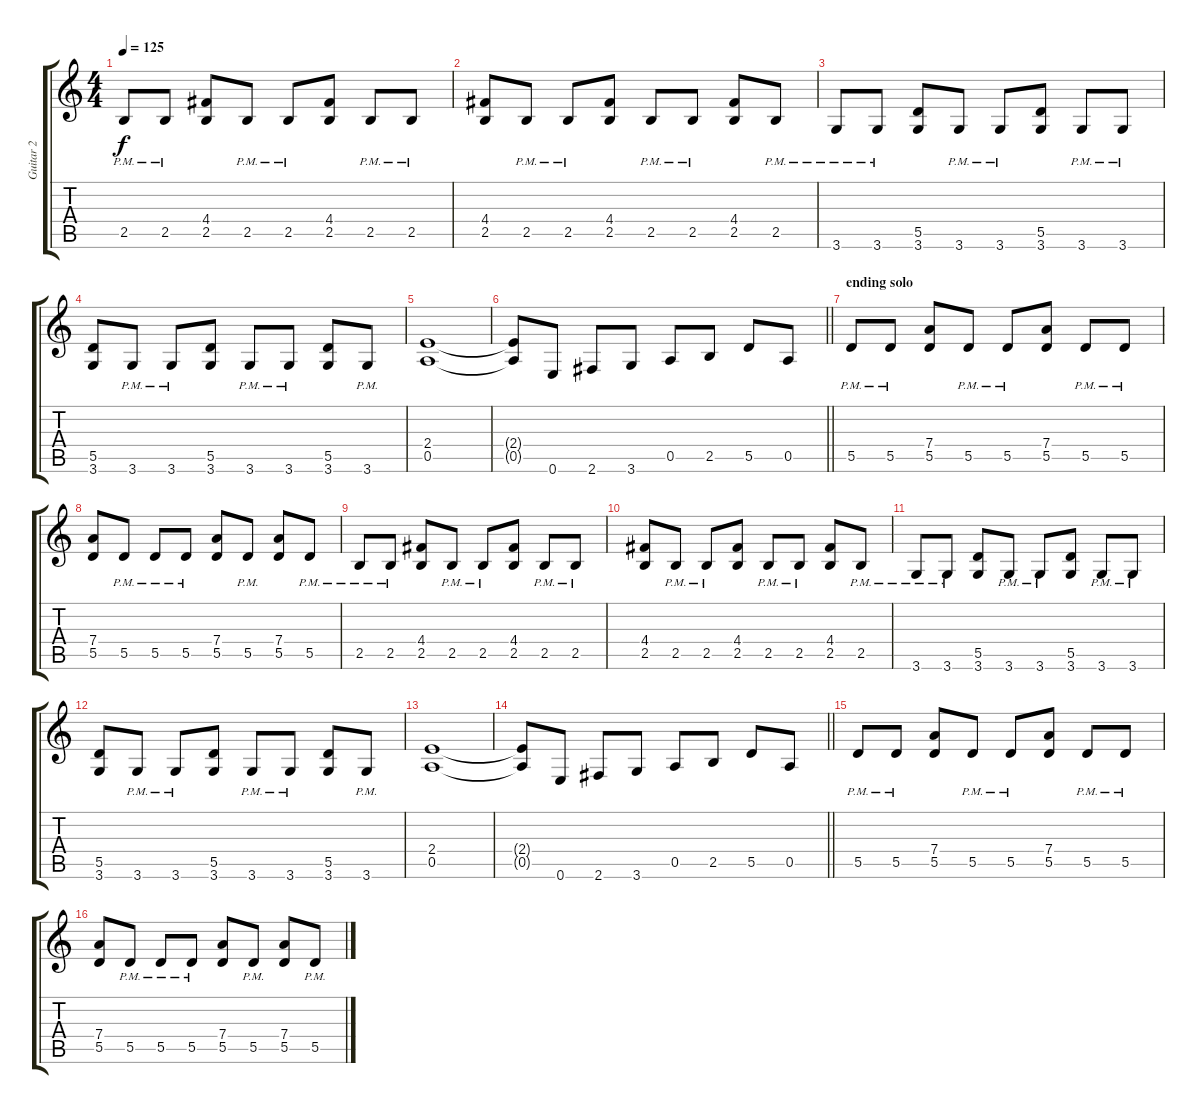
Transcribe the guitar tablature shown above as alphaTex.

\track ("Guitar 2" "Guitar 2") {instrument distortionguitar}
\staff {score tabs}
\tuning (E4 B3 G3 D3 A2 E2) {hide}
\ts (4 4)
\tempo 125
\clef g2
\ks c
2.5{pm}.8{dy f} 2.5{pm}.8 (4.4 2.5).8 2.5{pm}.8 2.5{pm}.8 (4.4 2.5).8 2.5{pm}.8 2.5{pm}.8 |
(4.4 2.5).8 2.5{pm}.8 2.5{pm}.8 (4.4 2.5).8 2.5{pm}.8 2.5{pm}.8 (4.4 2.5).8 2.5{pm}.8 |
3.6{pm}.8 3.6{pm}.8 (5.5 3.6).8 3.6{pm}.8 3.6{pm}.8 (5.5 3.6).8 3.6{pm}.8 3.6{pm}.8 |
(5.5 3.6).8 3.6{pm}.8 3.6{pm}.8 (5.5 3.6).8 3.6{pm}.8 3.6{pm}.8 (5.5 3.6).8 3.6{pm}.8 |
(2.4 0.5).1 |
\barLineRight lightlight
(2.4{t} 0.5{t}).8 0.6.8 2.6.8 3.6.8 0.5.8 2.5.8 5.5.8 0.5.8 |
\section ("" "ending solo")
5.5{pm}.8 5.5{pm}.8 (7.4 5.5).8 5.5{pm}.8 5.5{pm}.8 (7.4 5.5).8 5.5{pm}.8 5.5{pm}.8 |
(7.4 5.5).8 5.5{pm}.8 5.5{pm}.8 5.5{pm}.8 (7.4 5.5).8 5.5{pm}.8 (7.4 5.5).8 5.5{pm}.8 |
2.5{pm}.8 2.5{pm}.8 (4.4 2.5).8 2.5{pm}.8 2.5{pm}.8 (4.4 2.5).8 2.5{pm}.8 2.5{pm}.8 |
(4.4 2.5).8 2.5{pm}.8 2.5{pm}.8 (4.4 2.5).8 2.5{pm}.8 2.5{pm}.8 (4.4 2.5).8 2.5{pm}.8 |
3.6{pm}.8 3.6{pm}.8 (5.5 3.6).8 3.6{pm}.8 3.6{pm}.8 (5.5 3.6).8 3.6{pm}.8 3.6{pm}.8 |
(5.5 3.6).8 3.6{pm}.8 3.6{pm}.8 (5.5 3.6).8 3.6{pm}.8 3.6{pm}.8 (5.5 3.6).8 3.6{pm}.8 |
(2.4 0.5).1 |
\barLineRight lightlight
(2.4{t} 0.5{t}).8 0.6.8 2.6.8 3.6.8 0.5.8 2.5.8 5.5.8 0.5.8 |
5.5{pm}.8 5.5{pm}.8 (7.4 5.5).8 5.5{pm}.8 5.5{pm}.8 (7.4 5.5).8 5.5{pm}.8 5.5{pm}.8 |
(7.4 5.5).8 5.5{pm}.8 5.5{pm}.8 5.5{pm}.8 (7.4 5.5).8 5.5{pm}.8 (7.4 5.5).8 5.5{pm}.8
